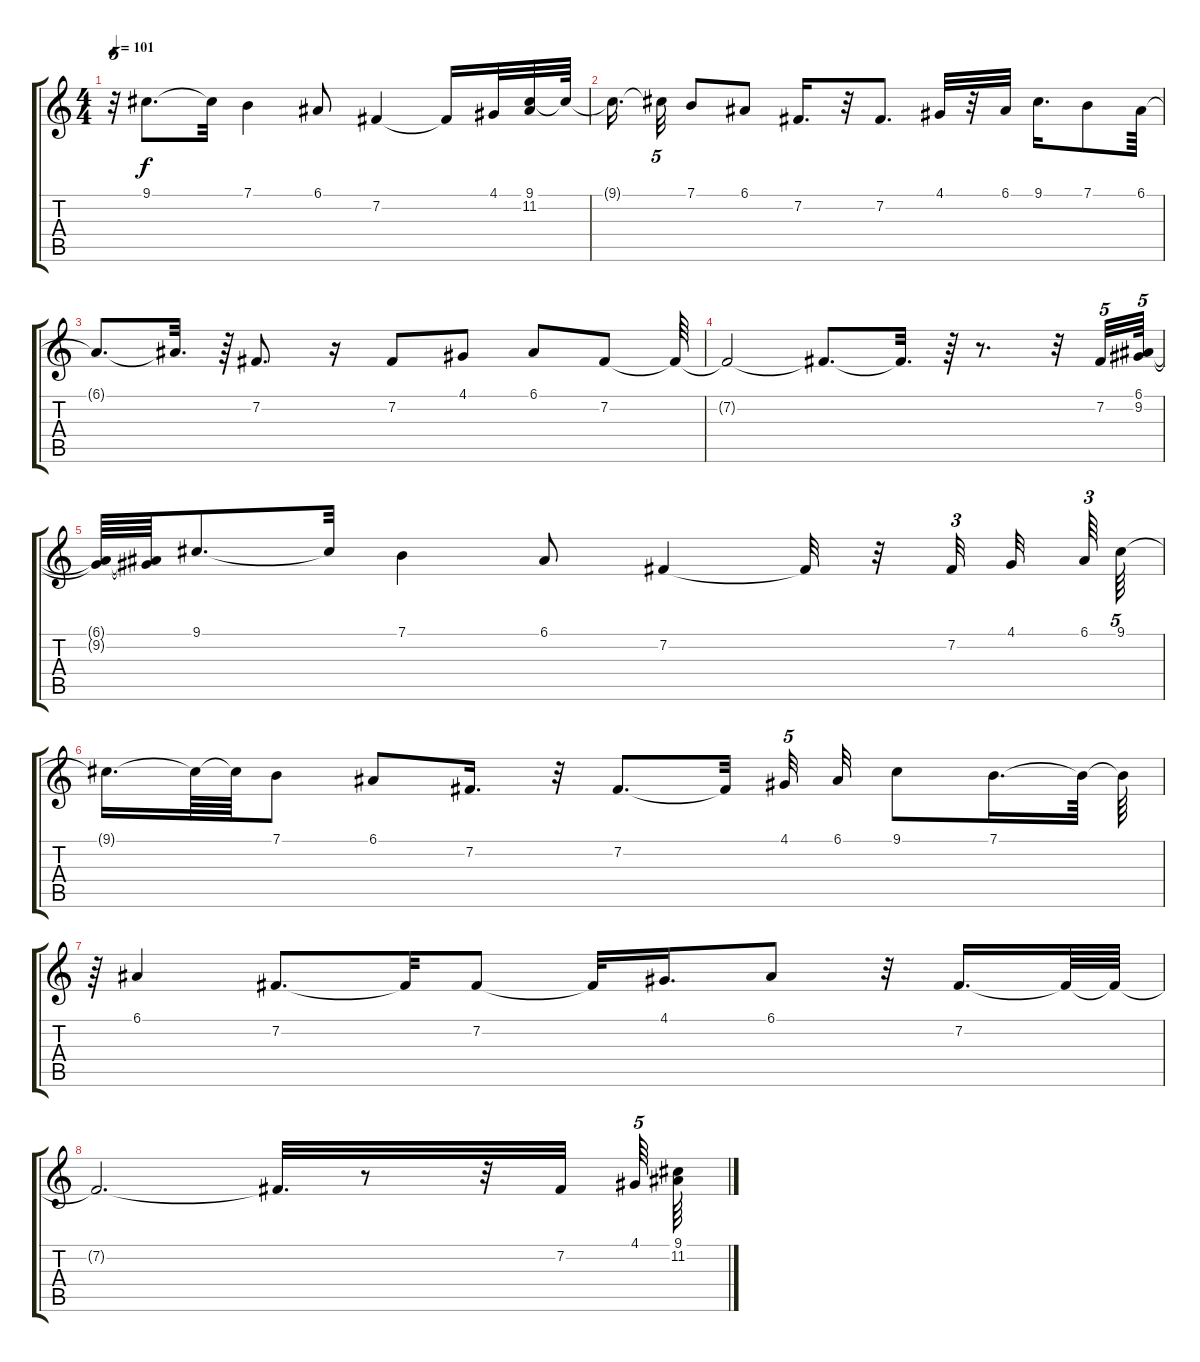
\track "" {instrument recorder}
\staff {score tabs}
\tuning (E4 B3 G3 D3 A2 E2) {hide}
\ts (4 4)
\tempo 101
\clef g2
\ks c
r.32{tu (5 4) dy f} 9.1.8{d} 9.1{t}.32 7.1.4 6.1.8 7.2.4 7.2{t}.16 4.1.32 (9.1 11.2).32 9.1{t}.64 |
9.1{t}.16{d} 9.1{t}.32{tu (5 4)} 7.1.8 6.1.8 7.2.16{d} r.32 7.2.8{d} 4.1.32 r.32 6.1.32 9.1.16{d} 7.1.8 6.1.64 |
6.1{t}.8{d} 6.1{t}.32{d} r.64 7.2.8{d} r.16 7.2.8 4.1.8 6.1.8 7.2.8 7.2{t}.64 |
7.2{t}.2 7.2{t}.8{d} 7.2{t}.32{d} r.64 r.8{d} r.32 7.2.32{tu (5 4)} (6.1 9.2).64{tu (5 4)} |
(6.1{t} 9.2{t}).64 (6.1{t} 9.2{t}).64 9.1.8{d} 9.1{t}.32 7.1.4 6.1.8 7.2.4 7.2{t}.32 r.32 7.2.32{tu (3 2)} 4.1.32 6.1.64{tu (3 2)} 9.1.64{tu (5 4)} |
9.1{t}.16{d} 9.1{t}.64 9.1{t}.64 7.1.8 6.1.8 7.2.16{d} r.32 7.2.8{d} 7.2{t}.32 4.1.32{tu (5 4)} 6.1.32 9.1.8 7.1.16{d} 7.1{t}.64 7.1{t}.64 |
r.64{tu (5 4)} 6.1.4 7.2.8{d} 7.2{t}.32 7.2.8 7.2{t}.32 4.1.16{d} 6.1.8 r.32 7.2.16{d} 7.2{t}.64 7.2{t}.64 |
7.2{t}.2{d} 7.2{t}.32{d} r.8 r.32 7.2.32 4.1.64{tu (5 4)} (9.1 11.2).64
